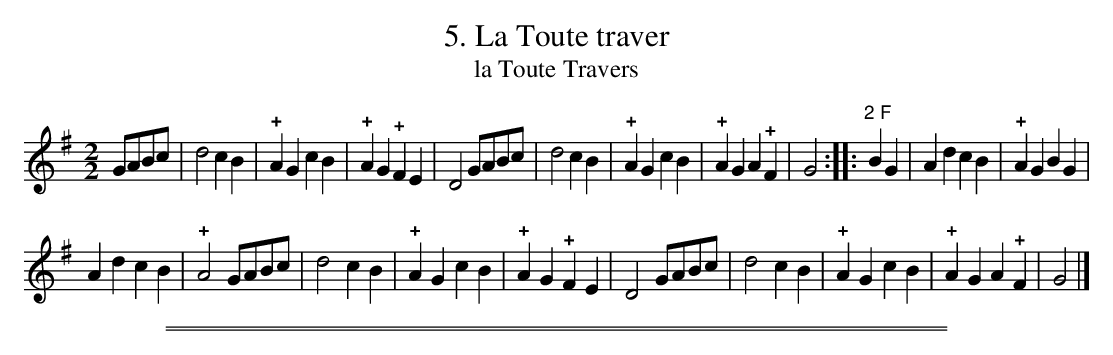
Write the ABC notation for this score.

X:1
T: 5. La Toute traver
T: la Toute Travers
M: 2/2
L: 1/8
K: G
GABc |\
d4 c2B2 | !+!A2G2 c2B2 | !+!A2G2 !+!F2E2 | D4 GABc |\
d4 c2B2 | !+!A2G2 c2B2 | !+!A2G2 A2!+!F2 | G4 :|\
|: "2 F"B2G2 |\
A2d2 c2B2 | !+!A2G2 B2G2 |
A2d2 c2B2 | !+!A4 GABc |\
d4 c2B2 | !+!A2G2 c2B2 | !+!A2G2 !+!F2E2 | D4 GABc |\
d4 c2B2 | !+!A2G2 c2B2 | !+!A2G2 A2!+!F2 | G4 |]
